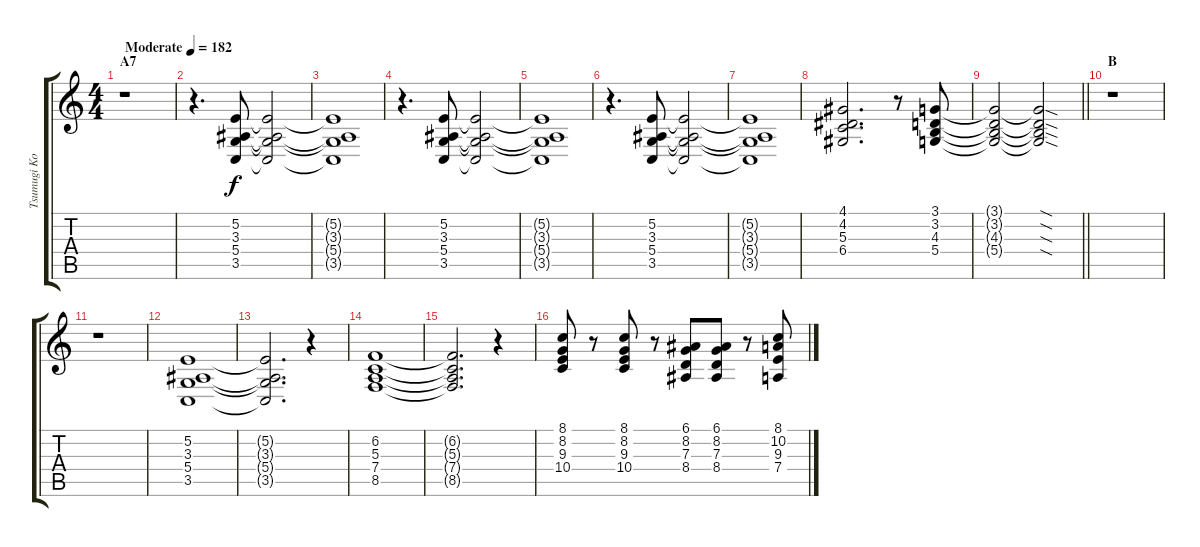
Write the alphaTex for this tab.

\track ("Tsumugi Kotobuki" "Tsumugi Ko") {instrument reedorgan}
\staff {score tabs}
\tuning (E4 B3 G3 D3 A2 E2) {hide}
\ts (4 4)
\section ("" "A7")
\tempo (182 "Moderate")
\clef g2
\ks c
r.1{dy f instrument reedorgan} |
r.4{d} (5.2 3.3 5.4 3.5).8 (5.2{t} 3.3{t} 5.4{t} 3.5{t}).2 |
(5.2{t} 3.3{t} 5.4{t} 3.5{t}).1 |
r.4{d} (5.2 3.3 5.4 3.5).8 (5.2{t} 3.3{t} 5.4{t} 3.5{t}).2 |
(5.2{t} 3.3{t} 5.4{t} 3.5{t}).1 |
r.4{d} (5.2 3.3 5.4 3.5).8 (5.2{t} 3.3{t} 5.4{t} 3.5{t}).2 |
(5.2{t} 3.3{t} 5.4{t} 3.5{t}).1 |
(4.1 4.2 5.3 6.4).2{d} r.8 (3.1 3.2 4.3 5.4).8 |
\barLineRight lightlight
(3.1{t} 3.2{t} 4.3{t} 5.4{t}).2 (3.1{sod t} 3.2{sod t} 4.3{sod t} 5.4{sod t}).2 |
\section ("" "B")
r.1 |
r.1 |
(5.2 3.3 5.4 3.5).1 |
(5.2{t} 3.3{t} 5.4{t} 3.5{t}).2{d} r.4 |
(6.2 5.3 7.4 8.5).1 |
(6.2{t} 5.3{t} 7.4{t} 8.5{t}).2{d} r.4 |
(8.1 8.2 9.3 10.4).8 r.8 (8.1 8.2 9.3 10.4).8 r.8 (6.1 8.2 7.3 8.4).8 (6.1 8.2 7.3 8.4).8 r.8 (8.1 10.2 9.3 7.4).8
